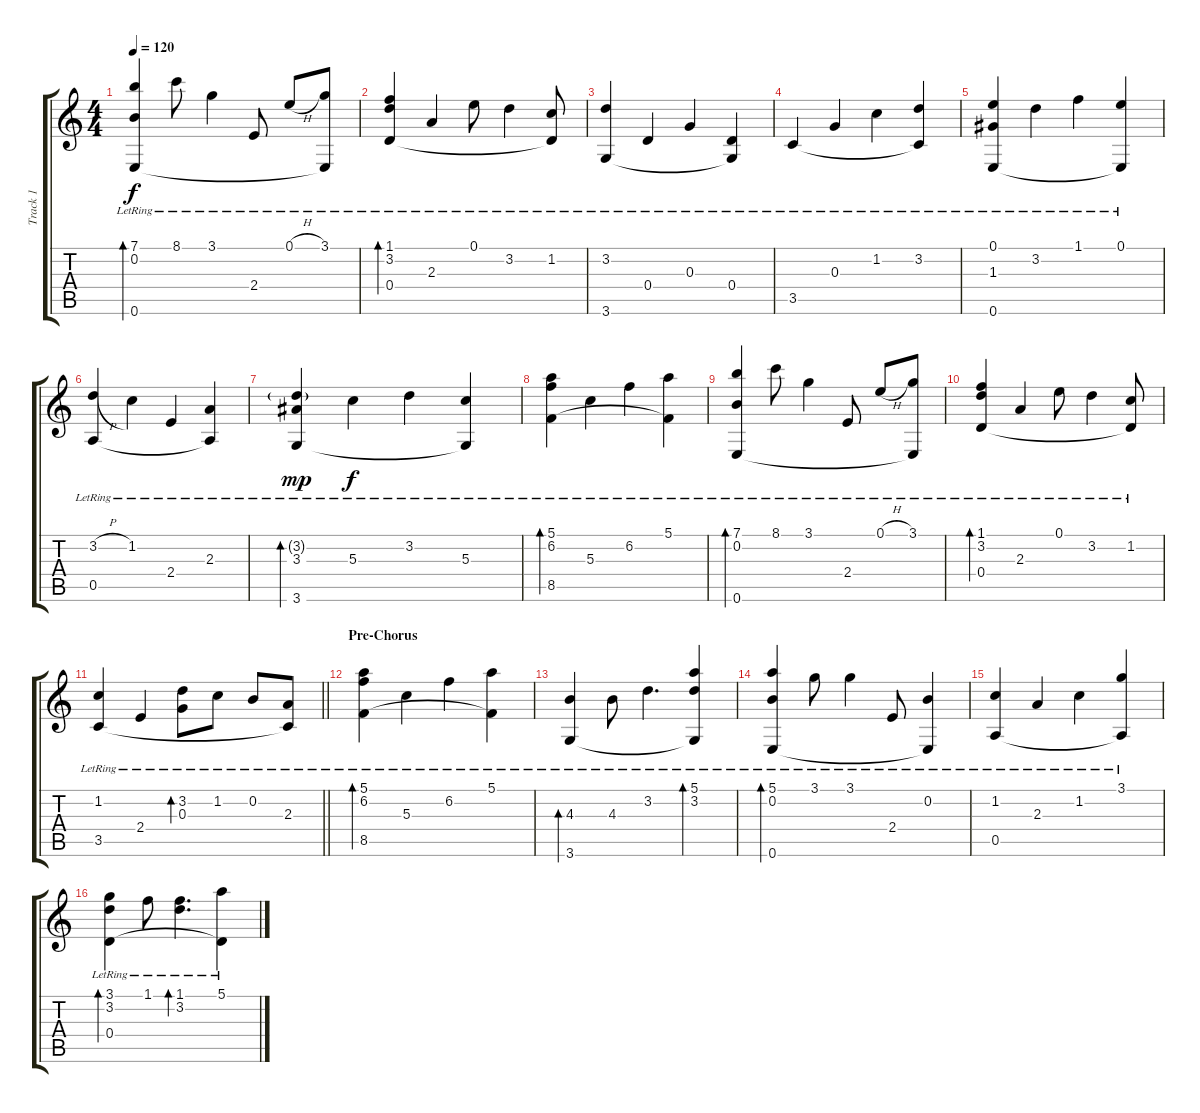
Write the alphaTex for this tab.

\track ("Track 1" "Track 1") {instrument acousticguitarnylon}
\staff {score tabs}
\tuning (E4 B3 G3 D3 A2 E2) {hide}
\ts (4 4)
\tempo 120
\clef g2
\ks c
(7.1{lr} 0.2{lr} 0.6{lr}).4{bd 120 dy f} 8.1{lr}.8 3.1{lr}.4 2.4{lr}.8 0.1{h lr}.8 (3.1{lr} 0.6{t}).8 |
(1.1{lr} 3.2{lr} 0.4{lr}).4{bd 60} 2.3{lr}.4 0.1{lr}.8 3.2{lr}.4 (1.2{lr} 0.4{t}).8 |
(3.2{lr} 3.6{lr}).4 0.4{lr}.4 0.3{lr}.4 (0.4{lr} 3.6{t}).4 |
3.5{lr}.4 0.3{lr}.4 1.2{lr}.4 (3.2{lr} 3.5{t}).4 |
(0.1{lr} 1.3{lr} 0.6{lr}).4 3.2{lr}.4 1.1{lr}.4 (0.1{lr} 0.6{t}).4 |
(3.2{h lr} 0.5{lr}).4 1.2{lr}.4 2.4{lr}.4 (2.3{lr} 0.5{t}).4 |
(3.2{g lr} 3.3{lr} 3.6{lr}).4{bd 120 dy mp} 5.3{lr}.4{dy f} 3.2{lr}.4 (5.3{lr} 3.6{t}).4 |
(5.1{lr} 6.2{lr} 8.5{lr}).4{bd 120} 5.3{lr}.4 6.2{lr}.4 (5.1{lr} 8.5{t}).4 |
(7.1{lr} 0.2{lr} 0.6{lr}).4{bd 120} 8.1{lr}.8 3.1{lr}.4 2.4{lr}.8 0.1{h lr}.8 (3.1{lr} 0.6{t}).8 |
(1.1{lr} 3.2{lr} 0.4{lr}).4{bd 60} 2.3{lr}.4 0.1{lr}.8 3.2{lr}.4 (1.2{lr} 0.4{t}).8 |
\barLineRight lightlight
(1.2{lr} 3.5{lr}).4 2.4{lr}.4 (3.2{lr} 0.3{lr}).8{bd 60} 1.2{lr}.8 0.2{lr}.8 (2.3{lr} 3.5{t}).8 |
\section ("" "Pre-Chorus")
(5.1{lr} 6.2{lr} 8.5{lr}).4{bd 60} 5.3{lr}.4 6.2{lr}.4 (5.1{lr} 8.5{t}).4 |
(4.3{lr} 3.6{lr}).4{bd 60} 4.3{lr}.8 3.2{lr}.4{d} (5.1{lr} 3.2{lr} 3.6{t}).4{bd 60} |
(5.1{lr} 0.2{lr} 0.6{lr}).4{bd 60} 3.1{lr}.8 3.1{lr}.4 2.4{lr}.8 (0.2{lr} 0.6{t}).4 |
(1.2{lr} 0.5{lr}).4 2.3{lr}.4 1.2{lr}.4 (3.1{lr} 0.5{t}).4 |
(3.1{lr} 3.2{lr} 0.4{lr}).4{bd 60} 1.1{lr}.8 (1.1{lr} 3.2{lr}).4{d bd 60} (5.1{lr} 0.4{t}).4
